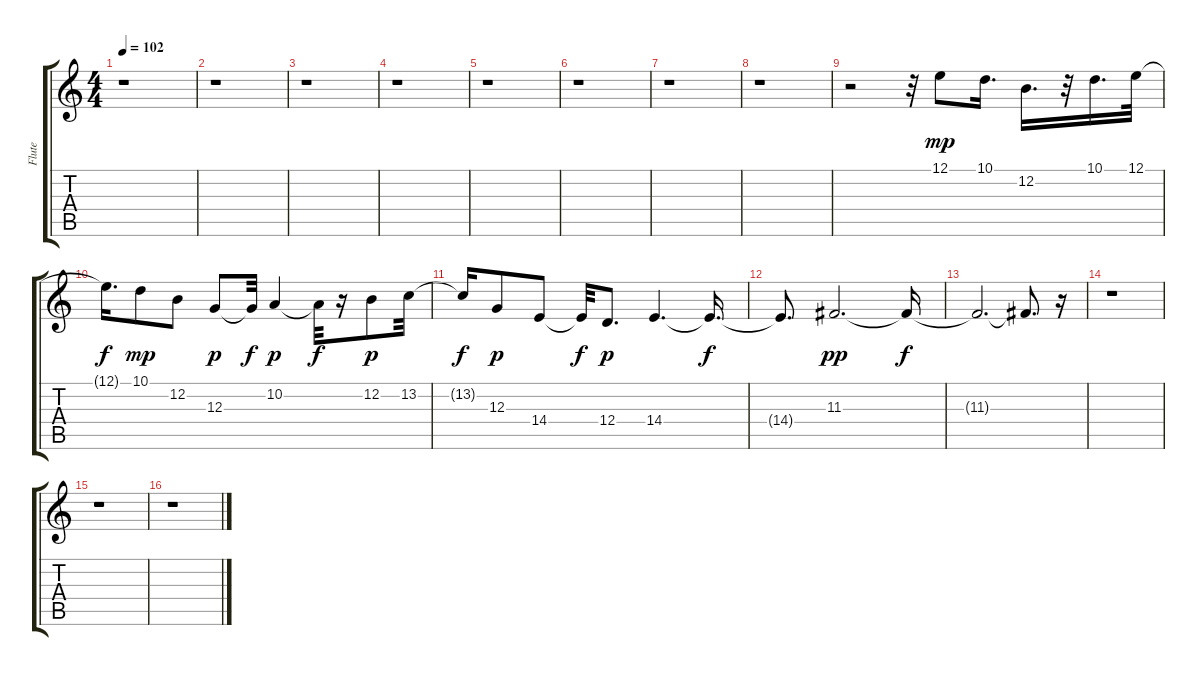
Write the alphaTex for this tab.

\track ("Flute   " "Flute   ") {instrument flute}
\staff {score tabs}
\tuning (E4 B3 G3 D3 A2 E2) {hide}
\ts (4 4)
\tempo 102
\clef g2
\ks c
r.1{dy mp} |
r.1 |
r.1 |
r.1 |
r.1 |
r.1 |
r.1 |
r.1 |
r.2 r.32 12.1.8 10.1.16{d} 12.2.16{d} r.32 10.1.16{d} 12.1.32 |
12.1{t}.16{d dy f} 10.1.8{dy mp} 12.2.8 12.3.8{dy p} 12.3{t}.32{dy f} 10.2.4{dy p} 10.2{t}.32{dy f} r.16 12.2.8{dy p} 13.2.32 |
13.2{t}.16{dy f} 12.3.8{dy p} 14.4.8 14.4{t}.32{dy f} 12.4.8{d dy p} 14.4.4{d} 14.4{t}.16{d dy f} |
14.4{t}.8{d} 11.3.2{d dy pp} 11.3{t}.16{dy f} |
11.3{t}.2{d} 11.3{t}.8{d} r.16 |
r.1 |
r.1 |
r.1
